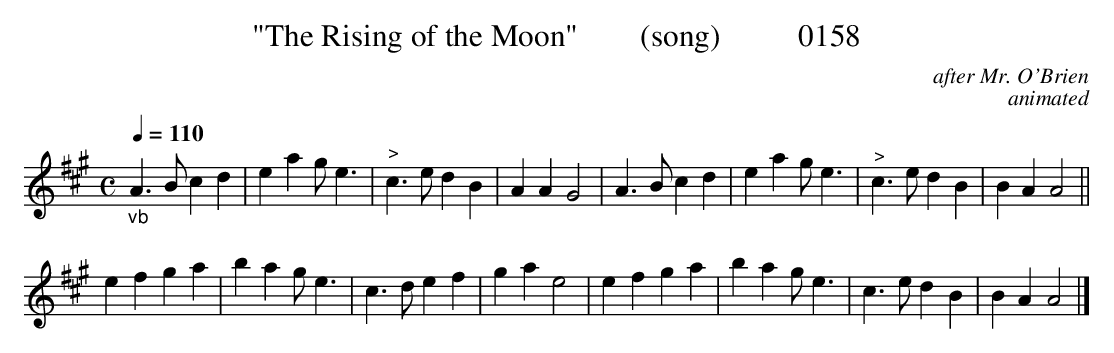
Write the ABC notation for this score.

X:1
T:"The Rising of the Moon"        (song)          0158
C:after Mr. O'Brien
C:animated
Q:1/4=110
M:C
L:1/8
K:A
"_vb"A3B c2d2|e2a2g e3|"^>"c3e d2B2|A2A2G4|A3B c2d2|e2a2g e3|"^>"c3e d2B2|B2A2A4||
e2f2g2a2|b2a2g e3|c3d e2f2|g2a2e4|e2f2g2a2|b2a2g e3|c3e d2B2|B2A2A4|]
